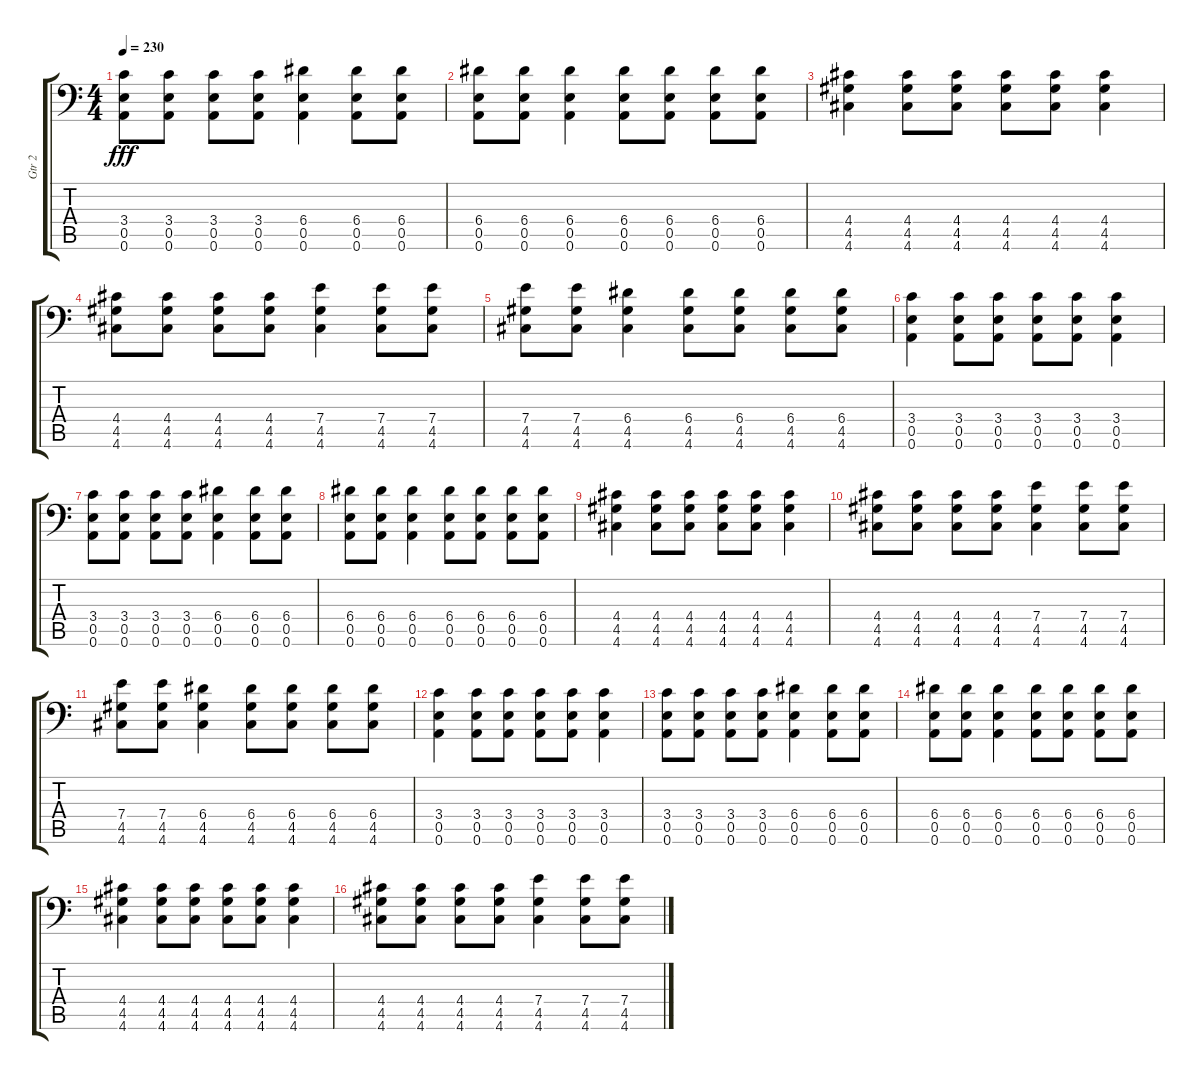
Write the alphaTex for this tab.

\track ("Gtr 2" "Gtr 2") {instrument distortionguitar}
\staff {score tabs}
\tuning (B3 Gb3 D3 A2 E2 A1) {hide}
\ts (4 4)
\tempo 230
\clef f4
\ks c
(3.4 0.5 0.6).8{dy fff} (3.4 0.5 0.6).8 (3.4 0.5 0.6).8 (3.4 0.5 0.6).8 (6.4 0.5 0.6).4 (6.4 0.5 0.6).8 (6.4 0.5 0.6).8 |
(6.4 0.5 0.6).8 (6.4 0.5 0.6).8 (6.4 0.5 0.6).4 (6.4 0.5 0.6).8 (6.4 0.5 0.6).8 (6.4 0.5 0.6).8 (6.4 0.5 0.6).8 |
(4.4 4.5 4.6).4 (4.4 4.5 4.6).8 (4.4 4.5 4.6).8 (4.4 4.5 4.6).8 (4.4 4.5 4.6).8 (4.4 4.5 4.6).4 |
(4.4 4.5 4.6).8 (4.4 4.5 4.6).8 (4.4 4.5 4.6).8 (4.4 4.5 4.6).8 (7.4 4.5 4.6).4 (7.4 4.5 4.6).8 (7.4 4.5 4.6).8 |
(7.4 4.5 4.6).8 (7.4 4.5 4.6).8 (6.4 4.5 4.6).4 (6.4 4.5 4.6).8 (6.4 4.5 4.6).8 (6.4 4.5 4.6).8 (6.4 4.5 4.6).8 |
(3.4 0.5 0.6).4 (3.4 0.5 0.6).8 (3.4 0.5 0.6).8 (3.4 0.5 0.6).8 (3.4 0.5 0.6).8 (3.4 0.5 0.6).4 |
(3.4 0.5 0.6).8 (3.4 0.5 0.6).8 (3.4 0.5 0.6).8 (3.4 0.5 0.6).8 (6.4 0.5 0.6).4 (6.4 0.5 0.6).8 (6.4 0.5 0.6).8 |
(6.4 0.5 0.6).8 (6.4 0.5 0.6).8 (6.4 0.5 0.6).4 (6.4 0.5 0.6).8 (6.4 0.5 0.6).8 (6.4 0.5 0.6).8 (6.4 0.5 0.6).8 |
(4.4 4.5 4.6).4 (4.4 4.5 4.6).8 (4.4 4.5 4.6).8 (4.4 4.5 4.6).8 (4.4 4.5 4.6).8 (4.4 4.5 4.6).4 |
(4.4 4.5 4.6).8 (4.4 4.5 4.6).8 (4.4 4.5 4.6).8 (4.4 4.5 4.6).8 (7.4 4.5 4.6).4 (7.4 4.5 4.6).8 (7.4 4.5 4.6).8 |
(7.4 4.5 4.6).8 (7.4 4.5 4.6).8 (6.4 4.5 4.6).4 (6.4 4.5 4.6).8 (6.4 4.5 4.6).8 (6.4 4.5 4.6).8 (6.4 4.5 4.6).8 |
(3.4 0.5 0.6).4 (3.4 0.5 0.6).8 (3.4 0.5 0.6).8 (3.4 0.5 0.6).8 (3.4 0.5 0.6).8 (3.4 0.5 0.6).4 |
(3.4 0.5 0.6).8 (3.4 0.5 0.6).8 (3.4 0.5 0.6).8 (3.4 0.5 0.6).8 (6.4 0.5 0.6).4 (6.4 0.5 0.6).8 (6.4 0.5 0.6).8 |
(6.4 0.5 0.6).8 (6.4 0.5 0.6).8 (6.4 0.5 0.6).4 (6.4 0.5 0.6).8 (6.4 0.5 0.6).8 (6.4 0.5 0.6).8 (6.4 0.5 0.6).8 |
(4.4 4.5 4.6).4 (4.4 4.5 4.6).8 (4.4 4.5 4.6).8 (4.4 4.5 4.6).8 (4.4 4.5 4.6).8 (4.4 4.5 4.6).4 |
(4.4 4.5 4.6).8 (4.4 4.5 4.6).8 (4.4 4.5 4.6).8 (4.4 4.5 4.6).8 (7.4 4.5 4.6).4 (7.4 4.5 4.6).8 (7.4 4.5 4.6).8
